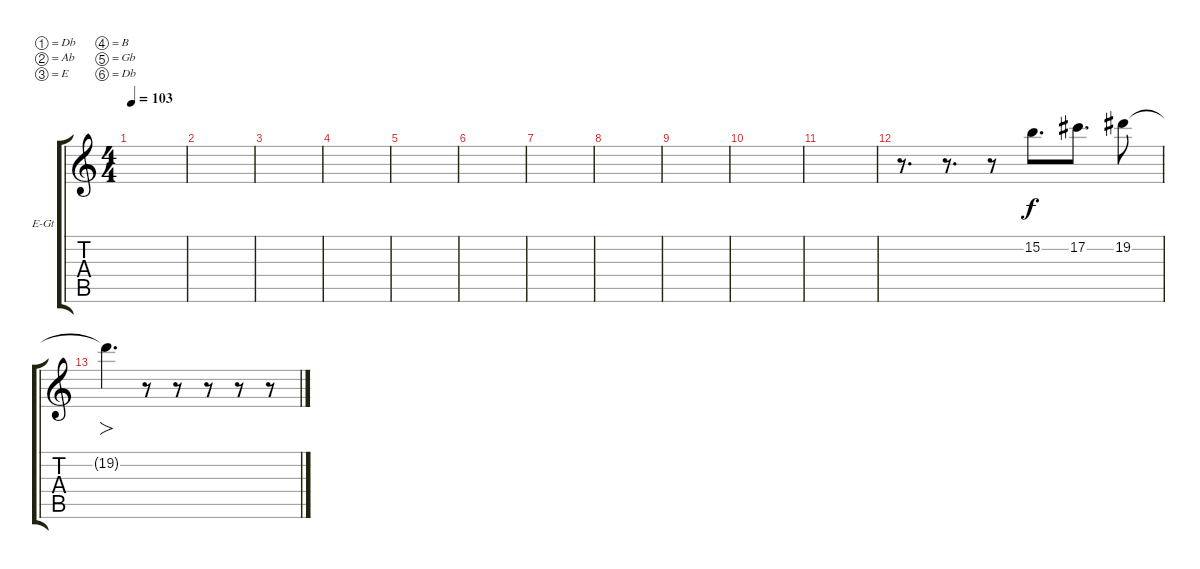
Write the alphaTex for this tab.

\bracketExtendMode groupsimilarinstruments
\firstSystemTrackNameOrientation horizontal
\otherSystemsTrackNameOrientation horizontal
\track ("Guitar Additional" "E-Gt") {instrument distortionguitar}
\staff {score tabs}
\tuning (Db4 Ab3 E3 B2 Gb2 Db2)
\ts (4 4)
\tempo 103
\clef g2
\scale
0.333333
\ks c
|
\scale
0.333333 |
\scale
0.333333 |
\scale
0.333333 |
\scale
0.333333 |
\scale
0.333333 |
\scale
0.333333 |
\scale
0.333333 |
\scale
0.333333 |
\scale
0.333333 |
\scale
0.333333 |
\scale
0.333333 r.8{d} r.8{d} r.8 15.2.8{d} 17.2.8{d} 19.2.8 |
\scale
0.333333 19.2{t}.4{fo d} r.8 r.8 r.8 r.8 r.8 |
\scale
0.333333 |
\scale
0.333333 |
\scale
0.333333
